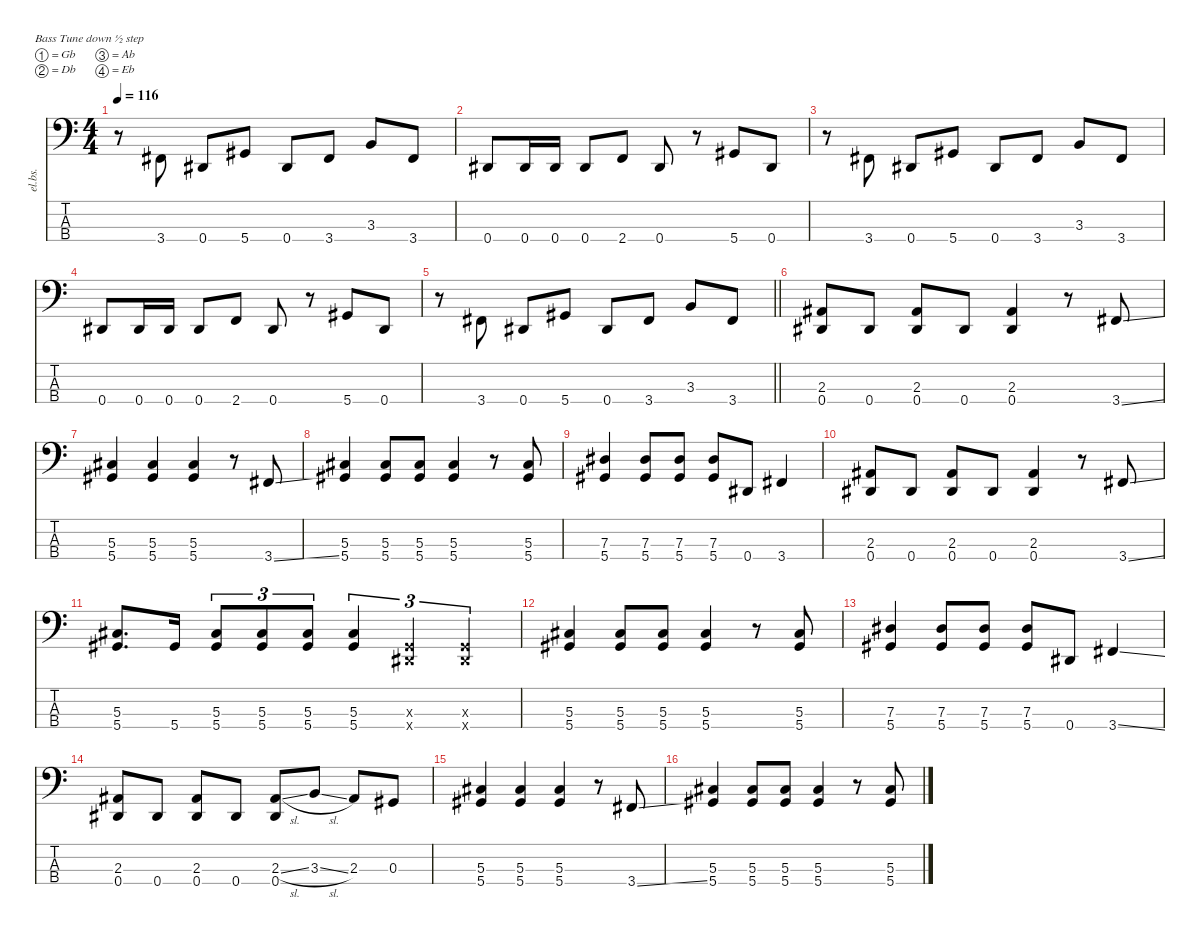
\defaultSystemsLayout 4
\hideDynamics
\bracketExtendMode nobrackets
\otherSystemsTrackNameOrientation horizontal
\track ("Bass" "el.bs.") {instrument electricbasspick}
\staff {score tabs}
\tuning (Gb2 Db2 Ab1 Eb1)
\ts (4 4)
\tempo 116
\clef f4
\ks c
r.8{dy f beam Down} 3.4{acc #}.8{beam Up} 0.4{acc #}.8{beam Up} 5.4{acc #}.8{beam Up} 0.4{acc #}.8{beam Up} 3.4{acc #}.8{beam Up} 3.3.8{beam Up} 3.4{acc #}.8{beam Up} |
0.4{acc #}.8{beam Up} 0.4{acc #}.16{beam Up} 0.4{acc #}.16{beam Up} 0.4{acc #}.8{beam Up} 2.4.8{beam Up} 0.4{acc #}.8{beam Up} r.8{beam Up} 5.4{acc #}.8{beam Up} 0.4{acc #}.8{beam Up} |
r.8{beam Down} 3.4{acc #}.8{beam Up} 0.4{acc #}.8{beam Up} 5.4{acc #}.8{beam Up} 0.4{acc #}.8{beam Up} 3.4{acc #}.8{beam Up} 3.3.8{beam Up} 3.4{acc #}.8{beam Up} |
0.4{acc #}.8{beam Up} 0.4{acc #}.16{beam Up} 0.4{acc #}.16{beam Up} 0.4{acc #}.8{beam Up} 2.4.8{beam Up} 0.4{acc #}.8{beam Up} r.8{beam Up} 5.4{acc #}.8{beam Up} 0.4{acc #}.8{beam Up} |
\barLineRight lightlight
r.8{beam Down} 3.4{acc #}.8{beam Up} 0.4{acc #}.8{beam Up} 5.4{acc #}.8{beam Up} 0.4{acc #}.8{beam Up} 3.4{acc #}.8{beam Up} 3.3.8{beam Up} 3.4{acc #}.8{beam Up} |
(2.3{acc #} 0.4{acc #}).8{beam Up} 0.4{acc #}.8{beam Up} (2.3{acc #} 0.4{acc #}).8{beam Up} 0.4{acc #}.8{beam Up} (2.3{acc #} 0.4{acc #}).4{beam Up} r.8{beam Up} 3.4{ss acc #}.8{beam Up} |
(5.3{acc #} 5.4{acc #}).4{beam Up} (5.3{acc #} 5.4{acc #}).4{beam Up} (5.3{acc #} 5.4{acc #}).4{beam Up} r.8{beam Up} 3.4{ss acc #}.8{beam Up} |
(5.3{acc #} 5.4{acc #}).4{beam Up} (5.3{acc #} 5.4{acc #}).8{beam Up} (5.3{acc #} 5.4{acc #}).8{beam Up} (5.3{acc #} 5.4{acc #}).4{beam Up} r.8{beam Up} (5.3{acc #} 5.4{acc #}).8{beam Up} |
(7.3{acc #} 5.4{acc #}).4{beam Up} (7.3{acc #} 5.4{acc #}).8{beam Up} (7.3{acc #} 5.4{acc #}).8{beam Up} (7.3{acc #} 5.4{acc #}).8{beam Up} 0.4{acc #}.8{beam Up} 3.4{acc #}.4{beam Up} |
(2.3{acc #} 0.4{acc #}).8{beam Up} 0.4{acc #}.8{beam Up} (2.3{acc #} 0.4{acc #}).8{beam Up} 0.4{acc #}.8{beam Up} (2.3{acc #} 0.4{acc #}).4{beam Up} r.8{beam Up} 3.4{ss acc #}.8{beam Up} |
(5.3{acc #} 5.4{acc #}).8{d beam Up} 5.4{acc #}.16{beam Up} (5.3{acc #} 5.4{acc #}).8{tu (3 2) beam Up} (5.3{acc #} 5.4{acc #}).8{tu (3 2) beam Up} (5.3{acc #} 5.4{acc #}).8{tu (3 2) beam Up} (5.3{acc #} 5.4{acc #}).4{tu (3 2) beam Up} (0.3{x acc #} 0.4{x acc #}).4{tu (3 2) beam Up} (0.3{x acc #} 0.4{x acc #}).4{tu (3 2) beam Up} |
(5.3{acc #} 5.4{acc #}).4{beam Up} (5.3{acc #} 5.4{acc #}).8{beam Up} (5.3{acc #} 5.4{acc #}).8{beam Up} (5.3{acc #} 5.4{acc #}).4{beam Up} r.8{beam Up} (5.3{acc #} 5.4{acc #}).8{beam Up} |
(7.3{acc #} 5.4{acc #}).4{beam Up} (7.3{acc #} 5.4{acc #}).8{beam Up} (7.3{acc #} 5.4{acc #}).8{beam Up} (7.3{acc #} 5.4{acc #}).8{beam Up} 0.4{acc #}.8{beam Up} 3.4{ss acc #}.4{beam Up} |
(2.3{acc #} 0.4{acc #}).8{beam Up} 0.4{acc #}.8{beam Up} (2.3{acc #} 0.4{acc #}).8{beam Up} 0.4{acc #}.8{beam Up} (2.3{sl acc #} 0.4{acc #}).8{beam Up} 3.3{sl}.8{beam Up} 2.3{acc #}.8{beam Up} 0.3{acc #}.8{beam Up} |
(5.3{acc #} 5.4{acc #}).4{beam Up} (5.3{acc #} 5.4{acc #}).4{beam Up} (5.3{acc #} 5.4{acc #}).4{beam Up} r.8{beam Up} 3.4{ss acc #}.8{beam Up} |
(5.3{acc #} 5.4{acc #}).4{beam Up} (5.3{acc #} 5.4{acc #}).8{beam Up} (5.3{acc #} 5.4{acc #}).8{beam Up} (5.3{acc #} 5.4{acc #}).4{beam Up} r.8{beam Up} (5.3{acc #} 5.4{acc #}).8{beam Up}
